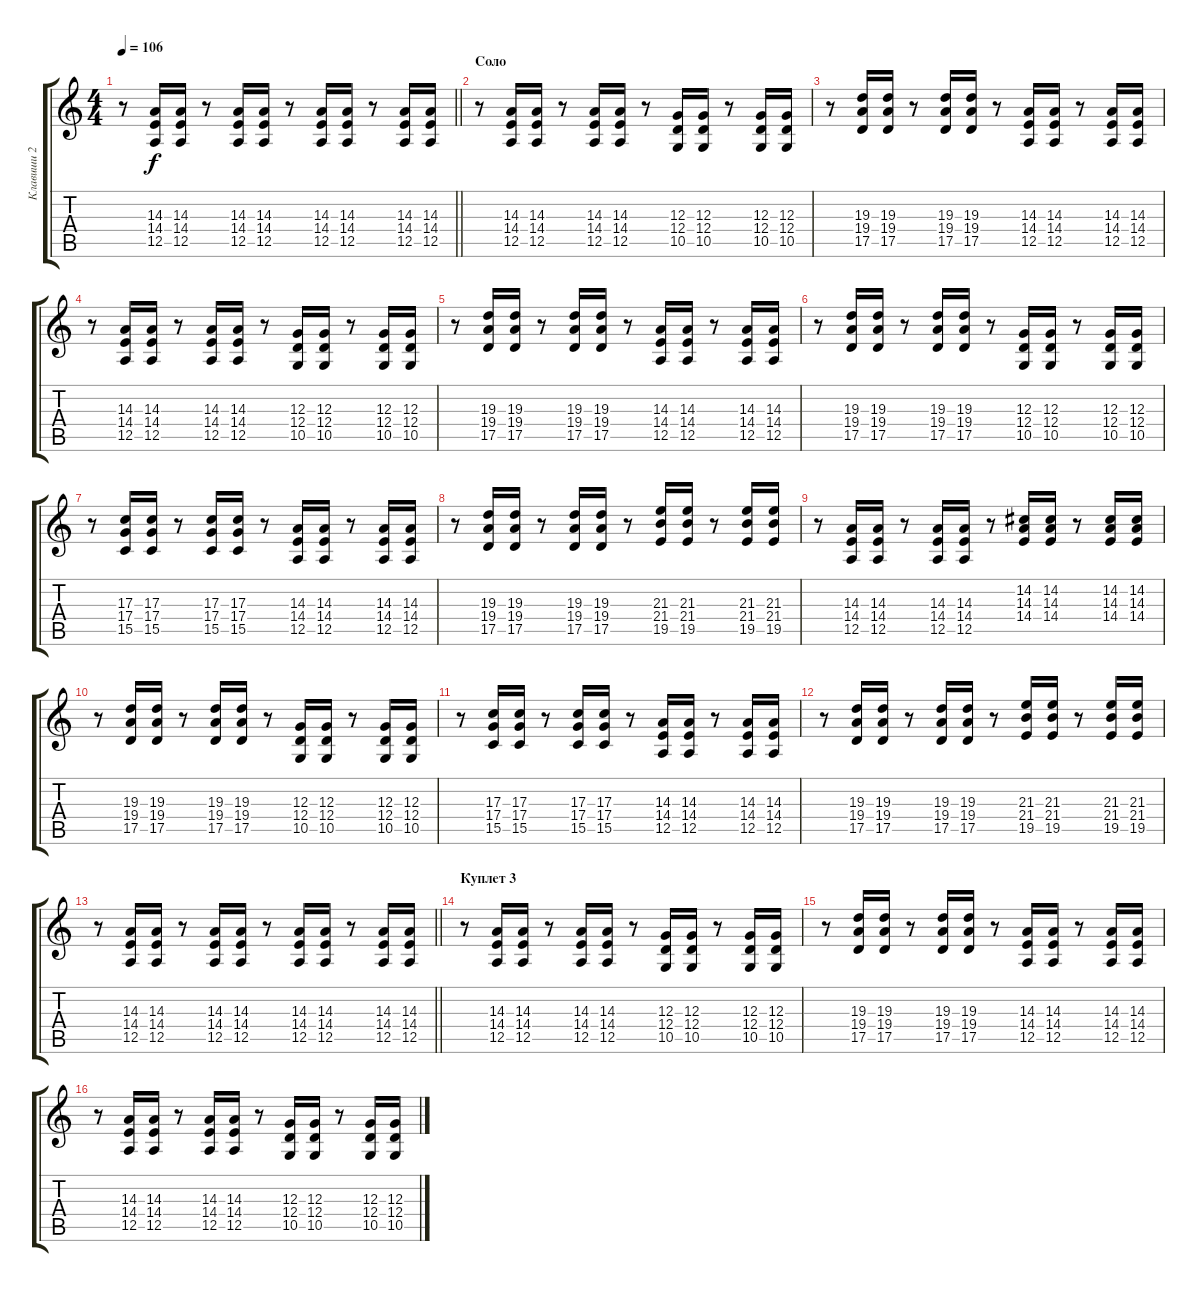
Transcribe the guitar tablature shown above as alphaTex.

\track ("Клавиши 2" "Клавиши 2") {instrument pizzicatostrings}
\staff {score tabs}
\tuning (E4 B3 G3 D3 A2 E2) {hide}
\ts (4 4)
\tempo 106
\clef g2
\barLineRight lightlight
\ks c
r.8{dy f} (14.3 14.4 12.5).16 (14.3 14.4 12.5).16 r.8 (14.3 14.4 12.5).16 (14.3 14.4 12.5).16 r.8 (14.3 14.4 12.5).16 (14.3 14.4 12.5).16 r.8 (14.3 14.4 12.5).16 (14.3 14.4 12.5).16 |
\section ("" "Соло")
r.8 (14.3 14.4 12.5).16 (14.3 14.4 12.5).16 r.8 (14.3 14.4 12.5).16 (14.3 14.4 12.5).16 r.8 (12.3 12.4 10.5).16 (12.3 12.4 10.5).16 r.8 (12.3 12.4 10.5).16 (12.3 12.4 10.5).16 |
r.8 (19.3 19.4 17.5).16 (19.3 19.4 17.5).16 r.8 (19.3 19.4 17.5).16 (19.3 19.4 17.5).16 r.8 (14.3 14.4 12.5).16 (14.3 14.4 12.5).16 r.8 (14.3 14.4 12.5).16 (14.3 14.4 12.5).16 |
r.8 (14.3 14.4 12.5).16 (14.3 14.4 12.5).16 r.8 (14.3 14.4 12.5).16 (14.3 14.4 12.5).16 r.8 (12.3 12.4 10.5).16 (12.3 12.4 10.5).16 r.8 (12.3 12.4 10.5).16 (12.3 12.4 10.5).16 |
r.8 (19.3 19.4 17.5).16 (19.3 19.4 17.5).16 r.8 (19.3 19.4 17.5).16 (19.3 19.4 17.5).16 r.8 (14.3 14.4 12.5).16 (14.3 14.4 12.5).16 r.8 (14.3 14.4 12.5).16 (14.3 14.4 12.5).16 |
r.8 (19.3 19.4 17.5).16 (19.3 19.4 17.5).16 r.8 (19.3 19.4 17.5).16 (19.3 19.4 17.5).16 r.8 (12.3 12.4 10.5).16 (12.3 12.4 10.5).16 r.8 (12.3 12.4 10.5).16 (12.3 12.4 10.5).16 |
r.8 (17.3 17.4 15.5).16 (17.3 17.4 15.5).16 r.8 (17.3 17.4 15.5).16 (17.3 17.4 15.5).16 r.8 (14.3 14.4 12.5).16 (14.3 14.4 12.5).16 r.8 (14.3 14.4 12.5).16 (14.3 14.4 12.5).16 |
r.8 (19.3 19.4 17.5).16 (19.3 19.4 17.5).16 r.8 (19.3 19.4 17.5).16 (19.3 19.4 17.5).16 r.8 (21.3 21.4 19.5).16 (21.3 21.4 19.5).16 r.8 (21.3 21.4 19.5).16 (21.3 21.4 19.5).16 |
r.8 (14.3 14.4 12.5).16 (14.3 14.4 12.5).16 r.8 (14.3 14.4 12.5).16 (14.3 14.4 12.5).16 r.8 (14.2 14.3 14.4).16 (14.2 14.3 14.4).16 r.8 (14.2 14.3 14.4).16 (14.2 14.3 14.4).16 |
r.8 (19.3 19.4 17.5).16 (19.3 19.4 17.5).16 r.8 (19.3 19.4 17.5).16 (19.3 19.4 17.5).16 r.8 (12.3 12.4 10.5).16 (12.3 12.4 10.5).16 r.8 (12.3 12.4 10.5).16 (12.3 12.4 10.5).16 |
r.8 (17.3 17.4 15.5).16 (17.3 17.4 15.5).16 r.8 (17.3 17.4 15.5).16 (17.3 17.4 15.5).16 r.8 (14.3 14.4 12.5).16 (14.3 14.4 12.5).16 r.8 (14.3 14.4 12.5).16 (14.3 14.4 12.5).16 |
r.8 (19.3 19.4 17.5).16 (19.3 19.4 17.5).16 r.8 (19.3 19.4 17.5).16 (19.3 19.4 17.5).16 r.8 (21.3 21.4 19.5).16 (21.3 21.4 19.5).16 r.8 (21.3 21.4 19.5).16 (21.3 21.4 19.5).16 |
\barLineRight lightlight
r.8 (14.3 14.4 12.5).16 (14.3 14.4 12.5).16 r.8 (14.3 14.4 12.5).16 (14.3 14.4 12.5).16 r.8 (14.3 14.4 12.5).16 (14.3 14.4 12.5).16 r.8 (14.3 14.4 12.5).16 (14.3 14.4 12.5).16 |
\section ("" "Куплет 3")
r.8 (14.3 14.4 12.5).16 (14.3 14.4 12.5).16 r.8 (14.3 14.4 12.5).16 (14.3 14.4 12.5).16 r.8 (12.3 12.4 10.5).16 (12.3 12.4 10.5).16 r.8 (12.3 12.4 10.5).16 (12.3 12.4 10.5).16 |
r.8 (19.3 19.4 17.5).16 (19.3 19.4 17.5).16 r.8 (19.3 19.4 17.5).16 (19.3 19.4 17.5).16 r.8 (14.3 14.4 12.5).16 (14.3 14.4 12.5).16 r.8 (14.3 14.4 12.5).16 (14.3 14.4 12.5).16 |
r.8 (14.3 14.4 12.5).16 (14.3 14.4 12.5).16 r.8 (14.3 14.4 12.5).16 (14.3 14.4 12.5).16 r.8 (12.3 12.4 10.5).16 (12.3 12.4 10.5).16 r.8 (12.3 12.4 10.5).16 (12.3 12.4 10.5).16
